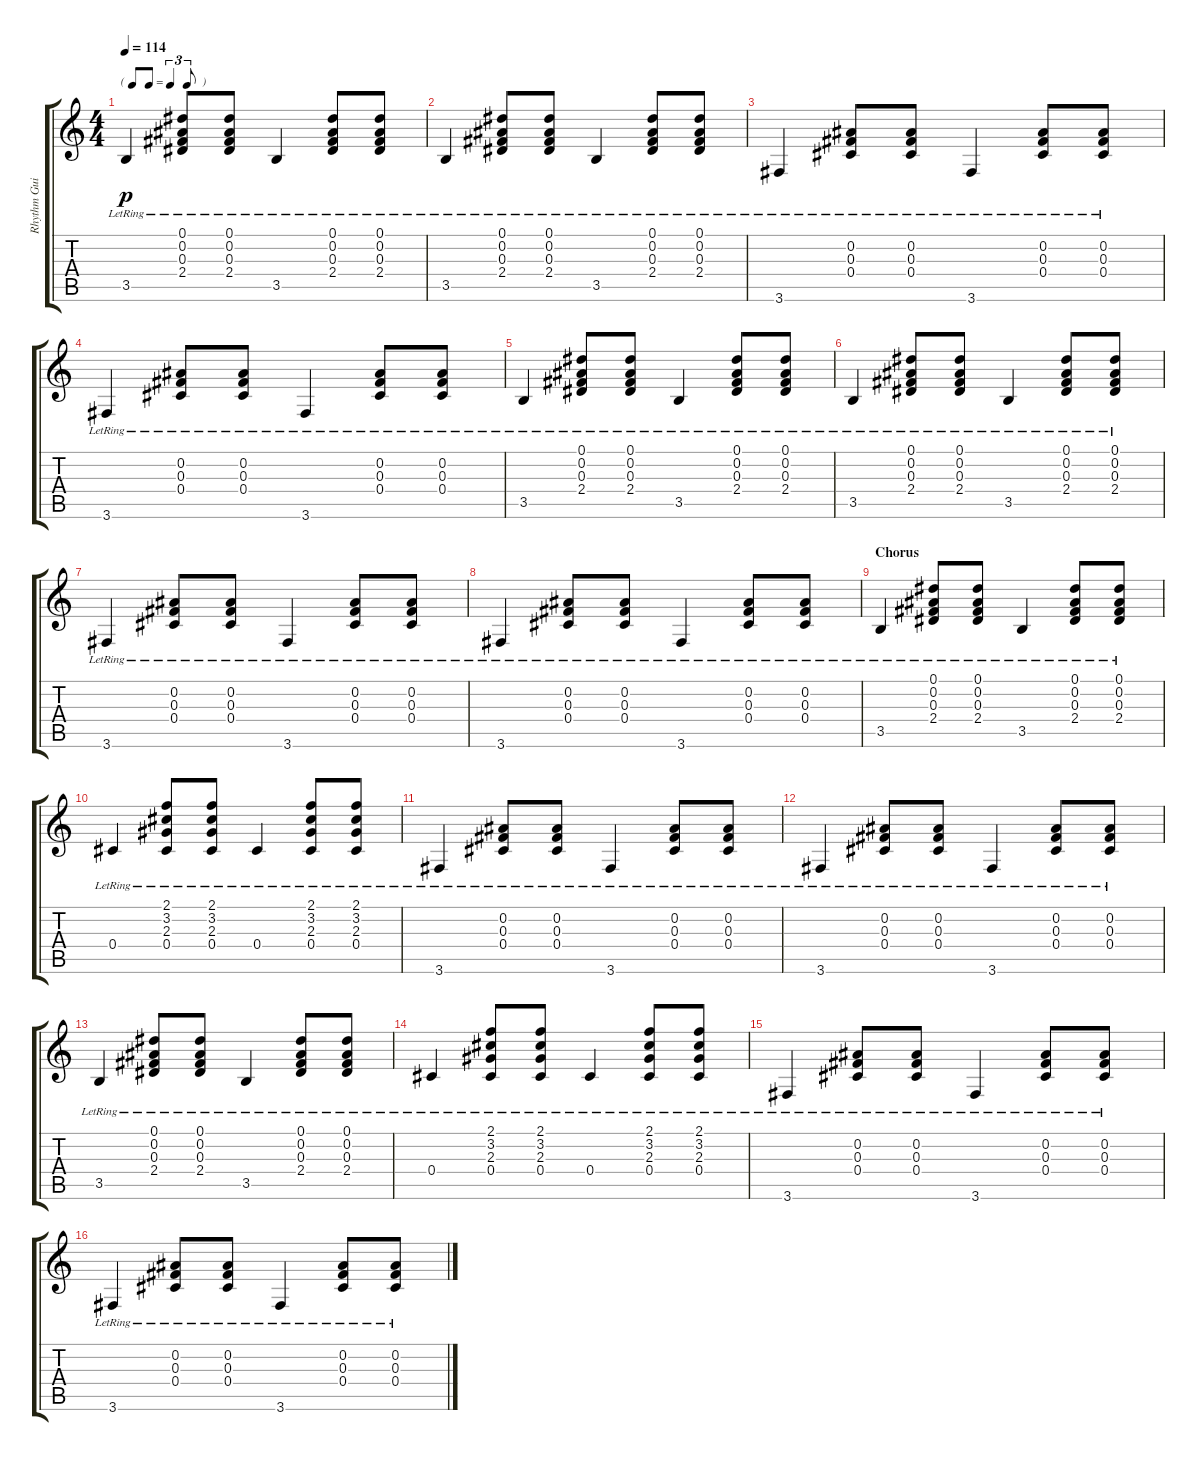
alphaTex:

\track ("Rhythm Guitar" "Rhythm Gui") {instrument acousticguitarsteel}
\staff {score tabs}
\tuning (Eb4 Bb3 Gb3 Db3 Ab2 Eb2) {hide}
\ts (4 4)
\tf triplet8th
\tempo 114
\clef g2
\ks c
3.5{lr}.4{dy p} (0.1{lr} 0.2{lr} 0.3{lr} 2.4{lr}).8 (0.1{lr} 0.2{lr} 0.3{lr} 2.4{lr}).8 3.5{lr}.4 (0.1{lr} 0.2{lr} 0.3{lr} 2.4{lr}).8 (0.1{lr} 0.2{lr} 0.3{lr} 2.4{lr}).8 |
3.5{lr}.4 (0.1{lr} 0.2{lr} 0.3{lr} 2.4{lr}).8 (0.1{lr} 0.2{lr} 0.3{lr} 2.4{lr}).8 3.5{lr}.4 (0.1{lr} 0.2{lr} 0.3{lr} 2.4{lr}).8 (0.1{lr} 0.2{lr} 0.3{lr} 2.4{lr}).8 |
3.6{lr}.4 (0.2{lr} 0.3{lr} 0.4{lr}).8 (0.2{lr} 0.3{lr} 0.4{lr}).8 3.6{lr}.4 (0.2{lr} 0.3{lr} 0.4{lr}).8 (0.2{lr} 0.3{lr} 0.4{lr}).8 |
3.6{lr}.4 (0.2{lr} 0.3{lr} 0.4{lr}).8 (0.2{lr} 0.3{lr} 0.4{lr}).8 3.6{lr}.4 (0.2{lr} 0.3{lr} 0.4{lr}).8 (0.2{lr} 0.3{lr} 0.4{lr}).8 |
3.5{lr}.4 (0.1{lr} 0.2{lr} 0.3{lr} 2.4{lr}).8 (0.1{lr} 0.2{lr} 0.3{lr} 2.4{lr}).8 3.5{lr}.4 (0.1{lr} 0.2{lr} 0.3{lr} 2.4{lr}).8 (0.1{lr} 0.2{lr} 0.3{lr} 2.4{lr}).8 |
3.5{lr}.4 (0.1{lr} 0.2{lr} 0.3{lr} 2.4{lr}).8 (0.1{lr} 0.2{lr} 0.3{lr} 2.4{lr}).8 3.5{lr}.4 (0.1{lr} 0.2{lr} 0.3{lr} 2.4{lr}).8 (0.1{lr} 0.2{lr} 0.3{lr} 2.4{lr}).8 |
3.6{lr}.4 (0.2{lr} 0.3{lr} 0.4{lr}).8 (0.2{lr} 0.3{lr} 0.4{lr}).8 3.6{lr}.4 (0.2{lr} 0.3{lr} 0.4{lr}).8 (0.2{lr} 0.3{lr} 0.4{lr}).8 |
3.6{lr}.4 (0.2{lr} 0.3{lr} 0.4{lr}).8 (0.2{lr} 0.3{lr} 0.4{lr}).8 3.6{lr}.4 (0.2{lr} 0.3{lr} 0.4{lr}).8 (0.2{lr} 0.3{lr} 0.4{lr}).8 |
\section ("" "Chorus")
3.5{lr}.4 (0.1{lr} 0.2{lr} 0.3{lr} 2.4{lr}).8 (0.1{lr} 0.2{lr} 0.3{lr} 2.4{lr}).8 3.5{lr}.4 (0.1{lr} 0.2{lr} 0.3{lr} 2.4{lr}).8 (0.1{lr} 0.2{lr} 0.3{lr} 2.4{lr}).8 |
0.4{lr}.4 (2.1{lr} 3.2{lr} 2.3{lr} 0.4{lr}).8 (2.1{lr} 3.2{lr} 2.3{lr} 0.4{lr}).8 0.4{lr}.4 (2.1{lr} 3.2{lr} 2.3{lr} 0.4{lr}).8 (2.1{lr} 3.2{lr} 2.3{lr} 0.4{lr}).8 |
3.6{lr}.4 (0.2{lr} 0.3{lr} 0.4{lr}).8 (0.2{lr} 0.3{lr} 0.4{lr}).8 3.6{lr}.4 (0.2{lr} 0.3{lr} 0.4{lr}).8 (0.2{lr} 0.3{lr} 0.4{lr}).8 |
3.6{lr}.4 (0.2{lr} 0.3{lr} 0.4{lr}).8 (0.2{lr} 0.3{lr} 0.4{lr}).8 3.6{lr}.4 (0.2{lr} 0.3{lr} 0.4{lr}).8 (0.2{lr} 0.3{lr} 0.4{lr}).8 |
3.5{lr}.4 (0.1{lr} 0.2{lr} 0.3{lr} 2.4{lr}).8 (0.1{lr} 0.2{lr} 0.3{lr} 2.4{lr}).8 3.5{lr}.4 (0.1{lr} 0.2{lr} 0.3{lr} 2.4{lr}).8 (0.1{lr} 0.2{lr} 0.3{lr} 2.4{lr}).8 |
0.4{lr}.4 (2.1{lr} 3.2{lr} 2.3{lr} 0.4{lr}).8 (2.1{lr} 3.2{lr} 2.3{lr} 0.4{lr}).8 0.4{lr}.4 (2.1{lr} 3.2{lr} 2.3{lr} 0.4{lr}).8 (2.1{lr} 3.2{lr} 2.3{lr} 0.4{lr}).8 |
3.6{lr}.4 (0.2{lr} 0.3{lr} 0.4{lr}).8 (0.2{lr} 0.3{lr} 0.4{lr}).8 3.6{lr}.4 (0.2{lr} 0.3{lr} 0.4{lr}).8 (0.2{lr} 0.3{lr} 0.4{lr}).8 |
3.6{lr}.4 (0.2{lr} 0.3{lr} 0.4{lr}).8 (0.2{lr} 0.3{lr} 0.4{lr}).8 3.6{lr}.4 (0.2{lr} 0.3{lr} 0.4{lr}).8 (0.2{lr} 0.3{lr} 0.4{lr}).8
